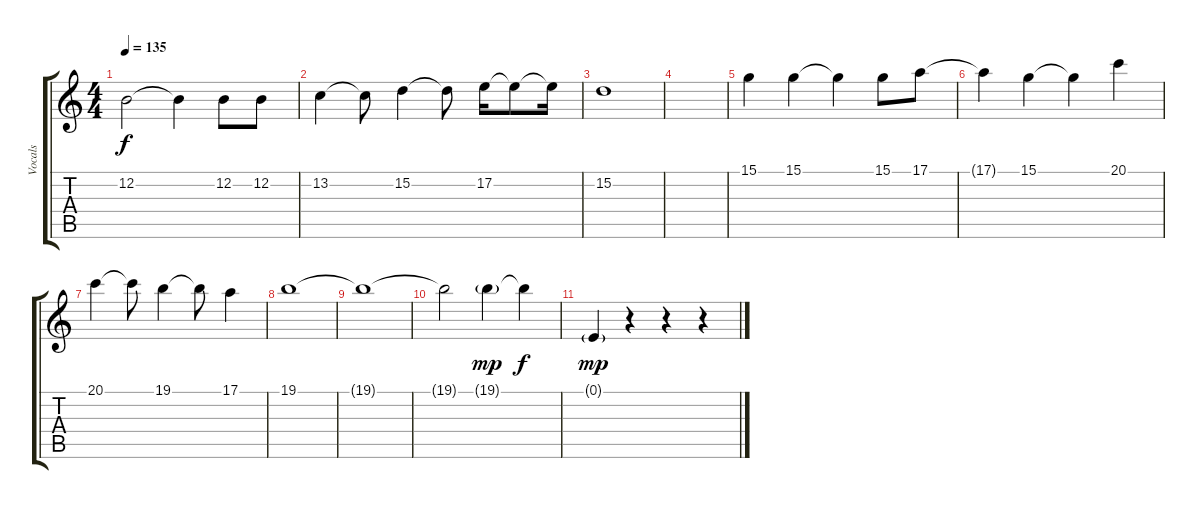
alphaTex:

\track ("Vocals" "Vocals") {instrument bassoon}
\staff {score tabs}
\tuning (E4 B3 G3 D3 A2 E2) {hide}
\ts (4 4)
\tempo 135
\clef g2
\ks c
12.2.2{dy f} 12.2{t}.4 12.2.8 12.2.8 |
13.2.4 13.2{t}.8 15.2.4 15.2{t}.8 17.2.16 17.2{t}.8 17.2{t}.16 |
15.2.1 |
|
15.1.4 15.1.4 15.1{t}.4 15.1.8 17.1.8 |
17.1{t}.4 15.1.4 15.1{t}.4 20.1.4 |
20.1.4 20.1{t}.8 19.1.4 19.1{t}.8 17.1.4 |
19.1.1 |
19.1{t}.1 |
19.1{t}.2 19.1{g}.4{dy mp} 19.1{t}.4{dy f} |
0.1{g}.4{dy mp} r.4 r.4 r.4
